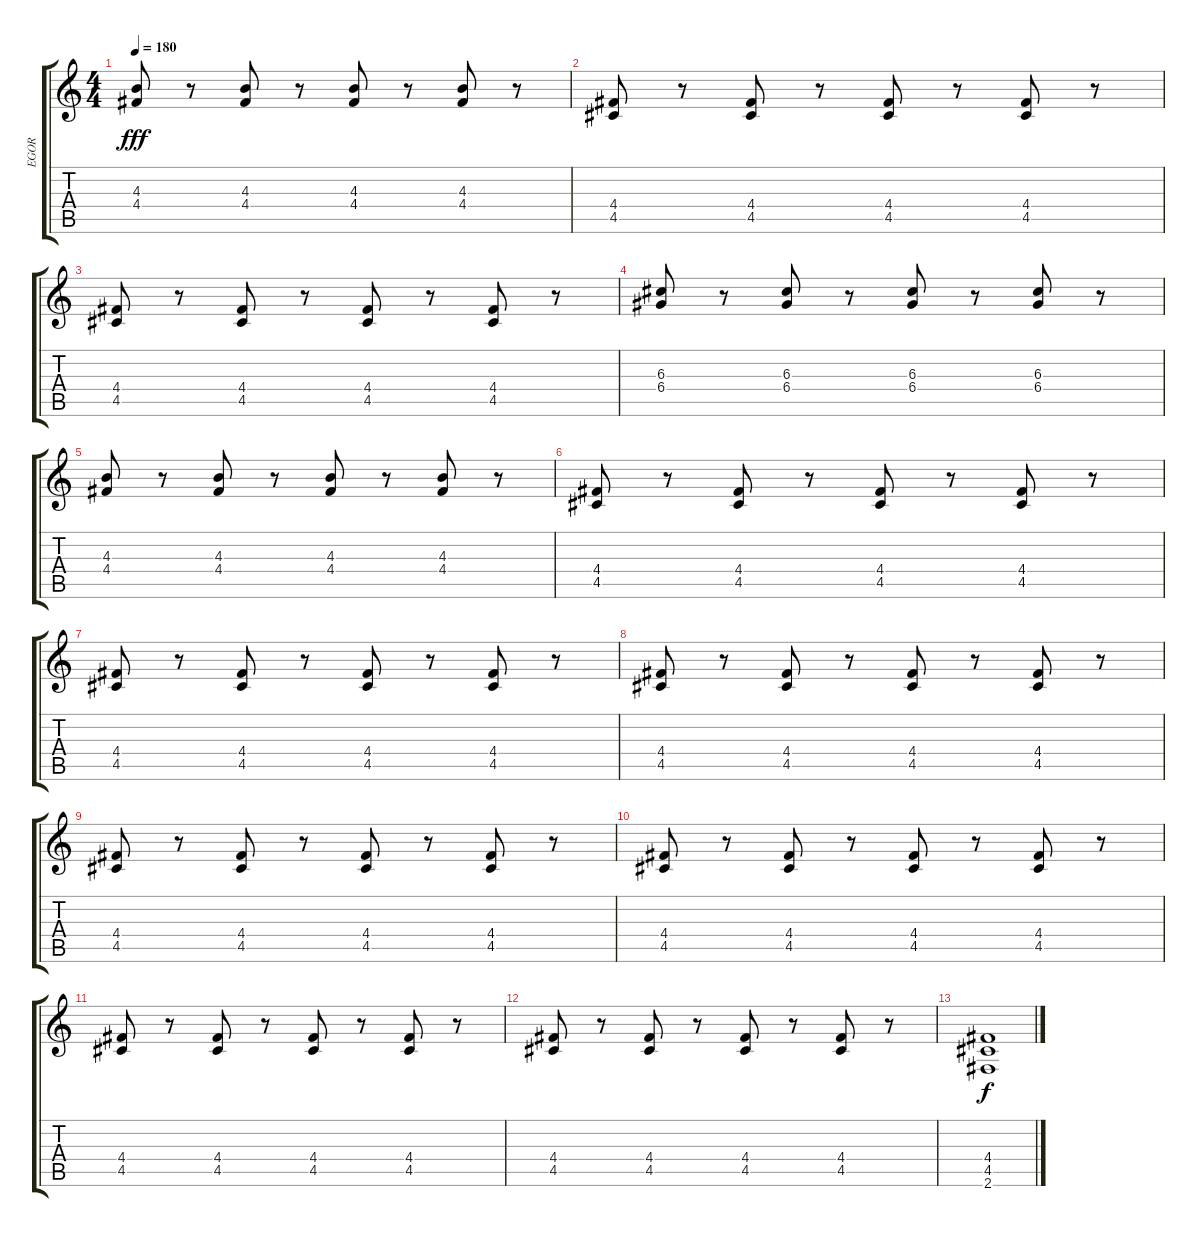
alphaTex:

\track ("EGOR" "EGOR") {instrument distortionguitar}
\staff {score tabs}
\tuning (E4 B3 G3 D3 A2 E2) {hide}
\ts (4 4)
\tempo 180
\clef g2
\ks c
(4.3 4.4).8{dy fff} r.8 (4.3 4.4).8 r.8 (4.3 4.4).8 r.8 (4.3 4.4).8 r.8 |
(4.4 4.5).8 r.8 (4.4 4.5).8 r.8 (4.4 4.5).8 r.8 (4.4 4.5).8 r.8 |
(4.4 4.5).8 r.8 (4.4 4.5).8 r.8 (4.4 4.5).8 r.8 (4.4 4.5).8 r.8 |
(6.3 6.4).8 r.8 (6.3 6.4).8 r.8 (6.3 6.4).8 r.8 (6.3 6.4).8 r.8 |
(4.3 4.4).8 r.8 (4.3 4.4).8 r.8 (4.3 4.4).8 r.8 (4.3 4.4).8 r.8 |
(4.4 4.5).8 r.8 (4.4 4.5).8 r.8 (4.4 4.5).8 r.8 (4.4 4.5).8 r.8 |
(4.4 4.5).8 r.8 (4.4 4.5).8 r.8 (4.4 4.5).8 r.8 (4.4 4.5).8 r.8 |
(4.4 4.5).8 r.8 (4.4 4.5).8 r.8 (4.4 4.5).8 r.8 (4.4 4.5).8 r.8 |
(4.4 4.5).8 r.8 (4.4 4.5).8 r.8 (4.4 4.5).8 r.8 (4.4 4.5).8 r.8 |
(4.4 4.5).8 r.8 (4.4 4.5).8 r.8 (4.4 4.5).8 r.8 (4.4 4.5).8 r.8 |
(4.4 4.5).8 r.8 (4.4 4.5).8 r.8 (4.4 4.5).8 r.8 (4.4 4.5).8 r.8 |
(4.4 4.5).8 r.8 (4.4 4.5).8 r.8 (4.4 4.5).8 r.8 (4.4 4.5).8 r.8 |
(4.4 4.5 2.6).1{dy f}
